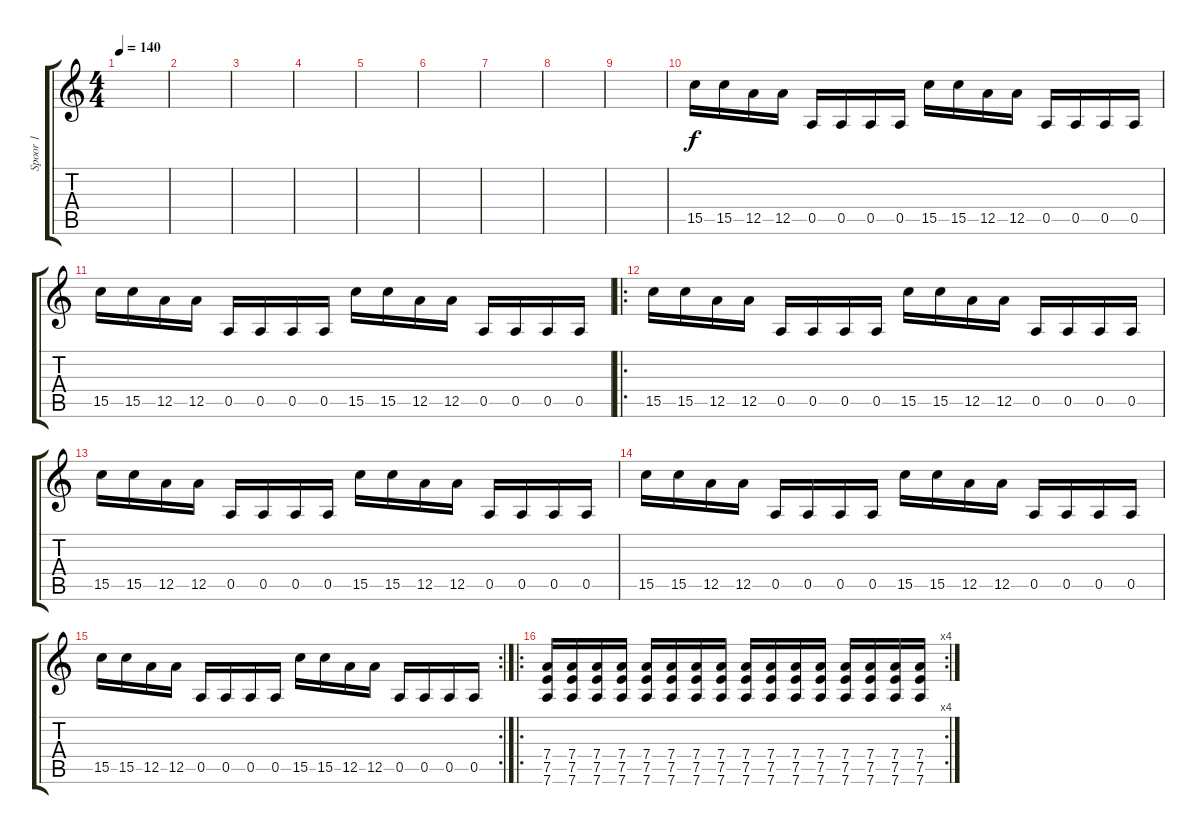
\track ("Spoor 1" "Spoor 1") {instrument distortionguitar}
\staff {score tabs}
\tuning (E4 B3 G3 D3 A2 D2) {hide}
\ts (4 4)
\tempo 140
\clef g2
\ks c
|
|
|
|
|
|
|
|
|
15.5.16 15.5.16 12.5.16 12.5.16 0.5.16 0.5.16 0.5.16 0.5.16 15.5.16 15.5.16 12.5.16 12.5.16 0.5.16 0.5.16 0.5.16 0.5.16 |
15.5.16 15.5.16 12.5.16 12.5.16 0.5.16 0.5.16 0.5.16 0.5.16 15.5.16 15.5.16 12.5.16 12.5.16 0.5.16 0.5.16 0.5.16 0.5.16 |
\ro
15.5.16 15.5.16 12.5.16 12.5.16 0.5.16 0.5.16 0.5.16 0.5.16 15.5.16 15.5.16 12.5.16 12.5.16 0.5.16 0.5.16 0.5.16 0.5.16 |
15.5.16 15.5.16 12.5.16 12.5.16 0.5.16 0.5.16 0.5.16 0.5.16 15.5.16 15.5.16 12.5.16 12.5.16 0.5.16 0.5.16 0.5.16 0.5.16 |
15.5.16 15.5.16 12.5.16 12.5.16 0.5.16 0.5.16 0.5.16 0.5.16 15.5.16 15.5.16 12.5.16 12.5.16 0.5.16 0.5.16 0.5.16 0.5.16 |
\rc 2
15.5.16 15.5.16 12.5.16 12.5.16 0.5.16 0.5.16 0.5.16 0.5.16 15.5.16 15.5.16 12.5.16 12.5.16 0.5.16 0.5.16 0.5.16 0.5.16 |
\ro
\rc 4
(7.4 7.5 7.6).16 (7.4 7.5 7.6).16 (7.4 7.5 7.6).16 (7.4 7.5 7.6).16 (7.4 7.5 7.6).16 (7.4 7.5 7.6).16 (7.4 7.5 7.6).16 (7.4 7.5 7.6).16 (7.4 7.5 7.6).16 (7.4 7.5 7.6).16 (7.4 7.5 7.6).16 (7.4 7.5 7.6).16 (7.4 7.5 7.6).16 (7.4 7.5 7.6).16 (7.4 7.5 7.6).16 (7.4 7.5 7.6).16
